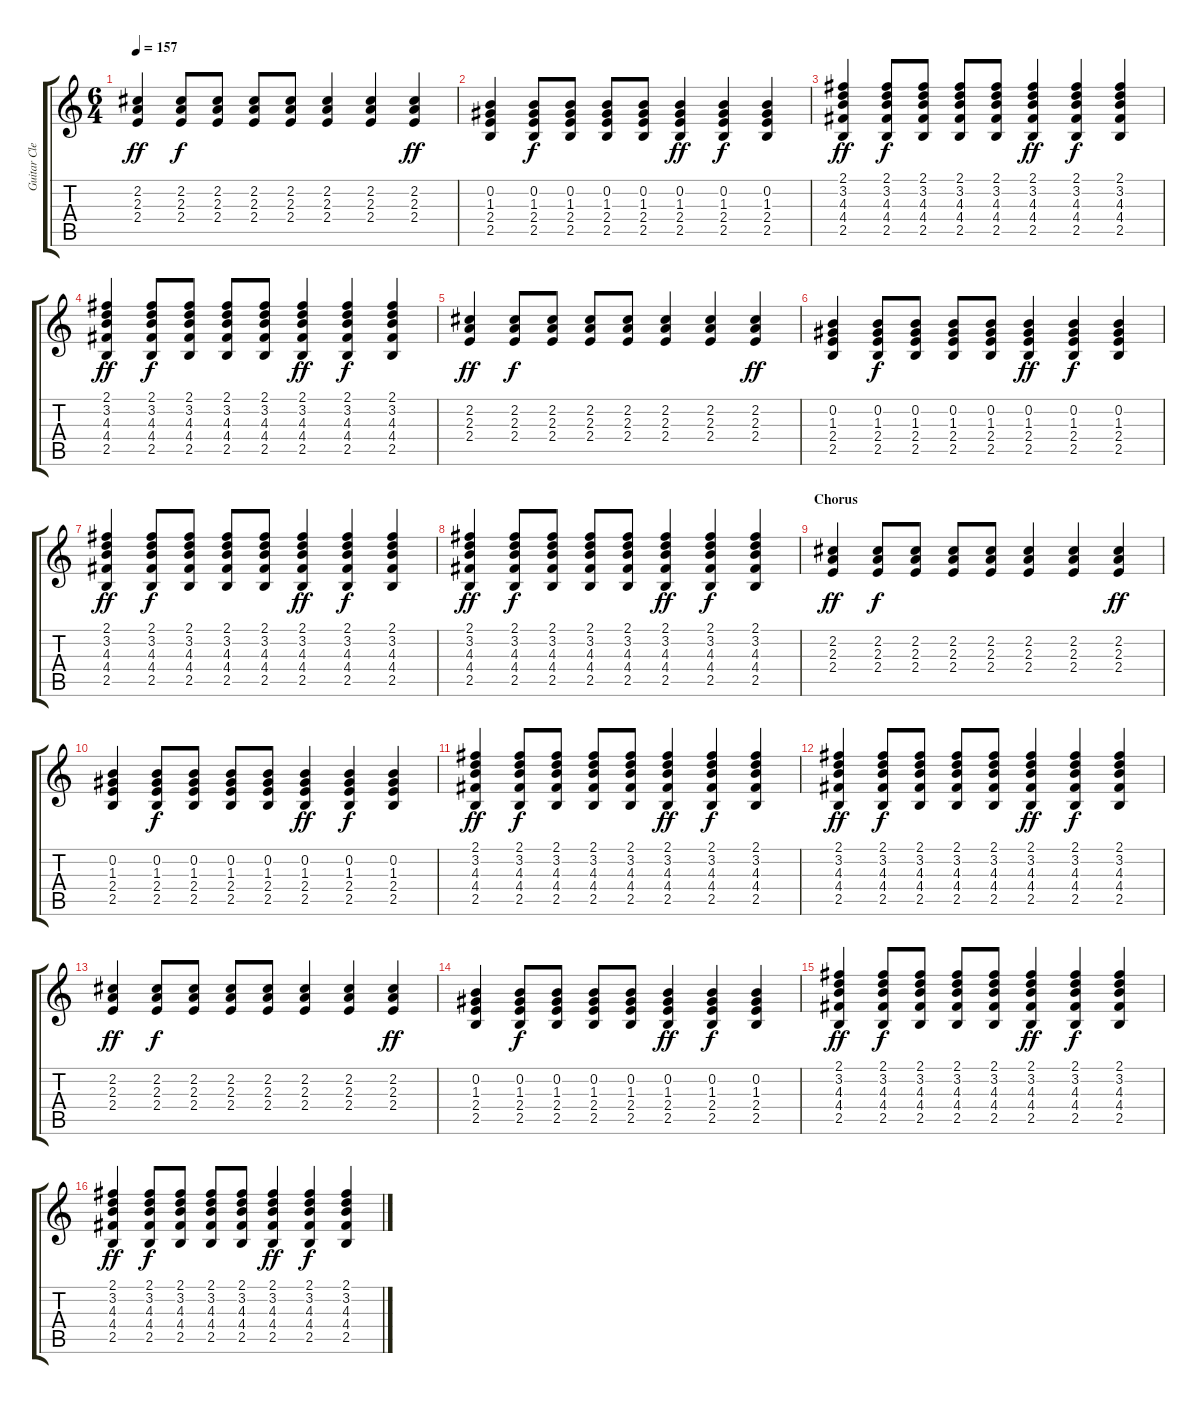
\track ("Guitar Clean" "Guitar Cle") {instrument acousticguitarnylon}
\staff {score tabs}
\tuning (E4 B3 G3 D3 A2 E2) {hide}
\ts (6 4)
\tempo 157
\clef g2
\ks c
(2.2 2.3 2.4).4{dy ff} (2.2 2.3 2.4).8{dy f} (2.2 2.3 2.4).8 (2.2 2.3 2.4).8 (2.2 2.3 2.4).8 (2.2 2.3 2.4).4 (2.2 2.3 2.4).4 (2.2 2.3 2.4).4{dy ff} |
(0.2 1.3 2.4 2.5).4 (0.2 1.3 2.4 2.5).8{dy f} (0.2 1.3 2.4 2.5).8 (0.2 1.3 2.4 2.5).8 (0.2 1.3 2.4 2.5).8 (0.2 1.3 2.4 2.5).4{dy ff} (0.2 1.3 2.4 2.5).4{dy f} (0.2 1.3 2.4 2.5).4 |
(2.1 3.2 4.3 4.4 2.5).4{dy ff} (2.1 3.2 4.3 4.4 2.5).8{dy f} (2.1 3.2 4.3 4.4 2.5).8 (2.1 3.2 4.3 4.4 2.5).8 (2.1 3.2 4.3 4.4 2.5).8 (2.1 3.2 4.3 4.4 2.5).4{dy ff} (2.1 3.2 4.3 4.4 2.5).4{dy f} (2.1 3.2 4.3 4.4 2.5).4 |
(2.1 3.2 4.3 4.4 2.5).4{dy ff} (2.1 3.2 4.3 4.4 2.5).8{dy f} (2.1 3.2 4.3 4.4 2.5).8 (2.1 3.2 4.3 4.4 2.5).8 (2.1 3.2 4.3 4.4 2.5).8 (2.1 3.2 4.3 4.4 2.5).4{dy ff} (2.1 3.2 4.3 4.4 2.5).4{dy f} (2.1 3.2 4.3 4.4 2.5).4 |
(2.2 2.3 2.4).4{dy ff} (2.2 2.3 2.4).8{dy f} (2.2 2.3 2.4).8 (2.2 2.3 2.4).8 (2.2 2.3 2.4).8 (2.2 2.3 2.4).4 (2.2 2.3 2.4).4 (2.2 2.3 2.4).4{dy ff} |
(0.2 1.3 2.4 2.5).4 (0.2 1.3 2.4 2.5).8{dy f} (0.2 1.3 2.4 2.5).8 (0.2 1.3 2.4 2.5).8 (0.2 1.3 2.4 2.5).8 (0.2 1.3 2.4 2.5).4{dy ff} (0.2 1.3 2.4 2.5).4{dy f} (0.2 1.3 2.4 2.5).4 |
(2.1 3.2 4.3 4.4 2.5).4{dy ff} (2.1 3.2 4.3 4.4 2.5).8{dy f} (2.1 3.2 4.3 4.4 2.5).8 (2.1 3.2 4.3 4.4 2.5).8 (2.1 3.2 4.3 4.4 2.5).8 (2.1 3.2 4.3 4.4 2.5).4{dy ff} (2.1 3.2 4.3 4.4 2.5).4{dy f} (2.1 3.2 4.3 4.4 2.5).4 |
(2.1 3.2 4.3 4.4 2.5).4{dy ff} (2.1 3.2 4.3 4.4 2.5).8{dy f} (2.1 3.2 4.3 4.4 2.5).8 (2.1 3.2 4.3 4.4 2.5).8 (2.1 3.2 4.3 4.4 2.5).8 (2.1 3.2 4.3 4.4 2.5).4{dy ff} (2.1 3.2 4.3 4.4 2.5).4{dy f} (2.1 3.2 4.3 4.4 2.5).4 |
\section ("" "Chorus")
(2.2 2.3 2.4).4{dy ff} (2.2 2.3 2.4).8{dy f} (2.2 2.3 2.4).8 (2.2 2.3 2.4).8 (2.2 2.3 2.4).8 (2.2 2.3 2.4).4 (2.2 2.3 2.4).4 (2.2 2.3 2.4).4{dy ff} |
(0.2 1.3 2.4 2.5).4 (0.2 1.3 2.4 2.5).8{dy f} (0.2 1.3 2.4 2.5).8 (0.2 1.3 2.4 2.5).8 (0.2 1.3 2.4 2.5).8 (0.2 1.3 2.4 2.5).4{dy ff} (0.2 1.3 2.4 2.5).4{dy f} (0.2 1.3 2.4 2.5).4 |
(2.1 3.2 4.3 4.4 2.5).4{dy ff} (2.1 3.2 4.3 4.4 2.5).8{dy f} (2.1 3.2 4.3 4.4 2.5).8 (2.1 3.2 4.3 4.4 2.5).8 (2.1 3.2 4.3 4.4 2.5).8 (2.1 3.2 4.3 4.4 2.5).4{dy ff} (2.1 3.2 4.3 4.4 2.5).4{dy f} (2.1 3.2 4.3 4.4 2.5).4 |
(2.1 3.2 4.3 4.4 2.5).4{dy ff} (2.1 3.2 4.3 4.4 2.5).8{dy f} (2.1 3.2 4.3 4.4 2.5).8 (2.1 3.2 4.3 4.4 2.5).8 (2.1 3.2 4.3 4.4 2.5).8 (2.1 3.2 4.3 4.4 2.5).4{dy ff} (2.1 3.2 4.3 4.4 2.5).4{dy f} (2.1 3.2 4.3 4.4 2.5).4 |
(2.2 2.3 2.4).4{dy ff} (2.2 2.3 2.4).8{dy f} (2.2 2.3 2.4).8 (2.2 2.3 2.4).8 (2.2 2.3 2.4).8 (2.2 2.3 2.4).4 (2.2 2.3 2.4).4 (2.2 2.3 2.4).4{dy ff} |
(0.2 1.3 2.4 2.5).4 (0.2 1.3 2.4 2.5).8{dy f} (0.2 1.3 2.4 2.5).8 (0.2 1.3 2.4 2.5).8 (0.2 1.3 2.4 2.5).8 (0.2 1.3 2.4 2.5).4{dy ff} (0.2 1.3 2.4 2.5).4{dy f} (0.2 1.3 2.4 2.5).4 |
(2.1 3.2 4.3 4.4 2.5).4{dy ff} (2.1 3.2 4.3 4.4 2.5).8{dy f} (2.1 3.2 4.3 4.4 2.5).8 (2.1 3.2 4.3 4.4 2.5).8 (2.1 3.2 4.3 4.4 2.5).8 (2.1 3.2 4.3 4.4 2.5).4{dy ff} (2.1 3.2 4.3 4.4 2.5).4{dy f} (2.1 3.2 4.3 4.4 2.5).4 |
(2.1 3.2 4.3 4.4 2.5).4{dy ff} (2.1 3.2 4.3 4.4 2.5).8{dy f} (2.1 3.2 4.3 4.4 2.5).8 (2.1 3.2 4.3 4.4 2.5).8 (2.1 3.2 4.3 4.4 2.5).8 (2.1 3.2 4.3 4.4 2.5).4{dy ff} (2.1 3.2 4.3 4.4 2.5).4{dy f} (2.1 3.2 4.3 4.4 2.5).4
